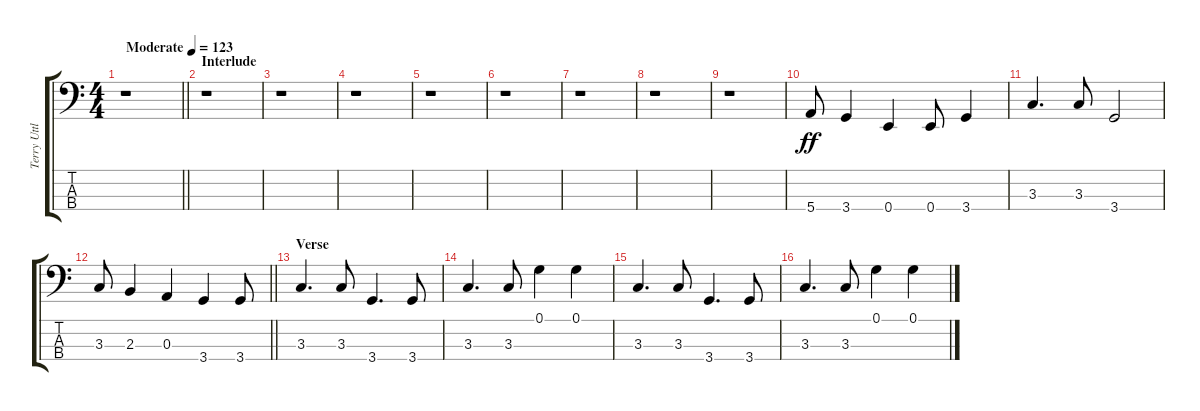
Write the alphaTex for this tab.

\track ("Terry Uttley - Bass Guitar" "Terry Uttl") {instrument electricbassfinger}
\staff {score tabs}
\tuning (G2 D2 A1 E1) {hide}
\ts (4 4)
\tempo (123 "Moderate")
\clef f4
\barLineRight lightlight
\ks c
r.1{dy ff instrument electricbassfinger} |
\section ("" "Interlude")
r.1 |
r.1 |
r.1 |
r.1 |
r.1 |
r.1 |
r.1 |
r.1 |
5.4.8 3.4.4 0.4.4 0.4.8 3.4.4 |
3.3.4{d} 3.3.8 3.4.2 |
\barLineRight lightlight
3.3.8 2.3.4 0.3.4 3.4.4 3.4.8 |
\section ("" "Verse")
3.3.4{d} 3.3.8 3.4.4{d} 3.4.8 |
3.3.4{d} 3.3.8 0.1.4 0.1.4 |
3.3.4{d} 3.3.8 3.4.4{d} 3.4.8 |
3.3.4{d} 3.3.8 0.1.4 0.1.4
